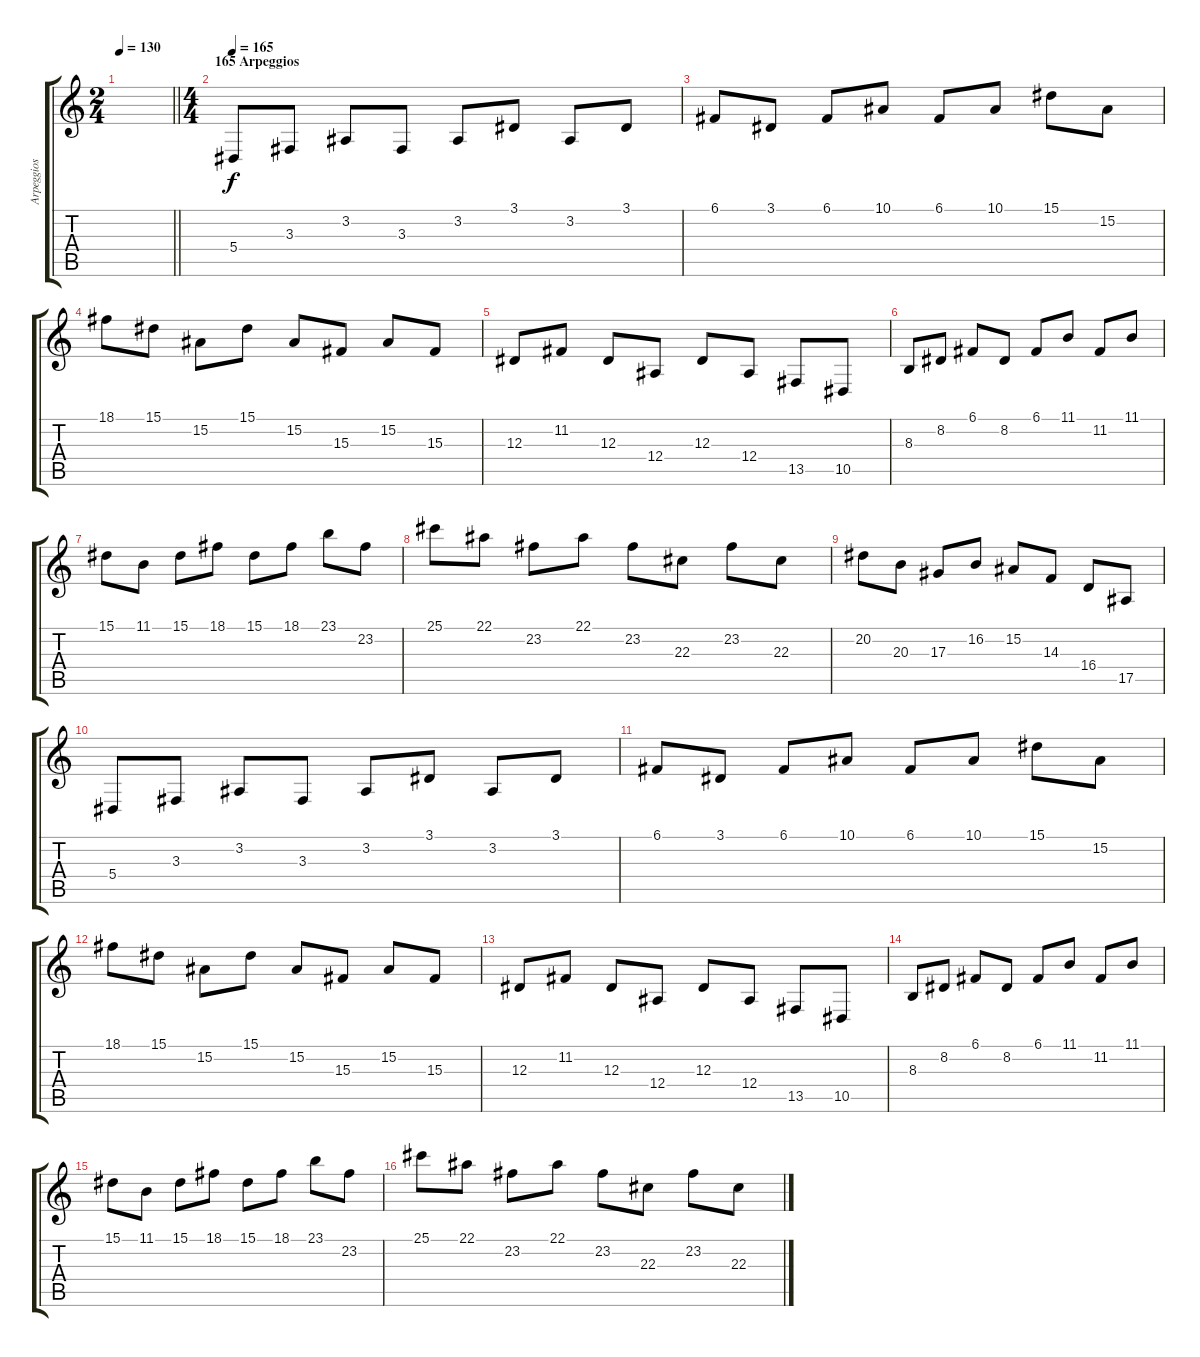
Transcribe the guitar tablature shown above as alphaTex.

\track ("Arpeggios" "Arpeggios") {instrument koto}
\staff {score tabs}
\tuning (C4 G3 Eb3 Bb2 F2 C2) {hide}
\ts (2 4)
\tempo 130
\clef g2
\barLineRight lightlight
\ks c
|
\ts (4 4)
\section ("" "165 Arpeggios")
\tempo 165
5.4.8 3.3.8 3.2.8 3.3.8 3.2.8 3.1.8 3.2.8 3.1.8 |
6.1.8 3.1.8 6.1.8 10.1.8 6.1.8 10.1.8 15.1.8 15.2.8 |
18.1.8 15.1.8 15.2.8 15.1.8 15.2.8 15.3.8 15.2.8 15.3.8 |
12.3.8 11.2.8 12.3.8 12.4.8 12.3.8 12.4.8 13.5.8 10.5.8 |
8.3.8 8.2.8 6.1.8 8.2.8 6.1.8 11.1.8 11.2.8 11.1.8 |
15.1.8 11.1.8 15.1.8 18.1.8 15.1.8 18.1.8 23.1.8 23.2.8 |
25.1.8 22.1.8 23.2.8 22.1.8 23.2.8 22.3.8 23.2.8 22.3.8 |
20.2.8 20.3.8 17.3.8 16.2.8 15.2.8 14.3.8 16.4.8 17.5.8 |
5.4.8 3.3.8 3.2.8 3.3.8 3.2.8 3.1.8 3.2.8 3.1.8 |
6.1.8 3.1.8 6.1.8 10.1.8 6.1.8 10.1.8 15.1.8 15.2.8 |
18.1.8 15.1.8 15.2.8 15.1.8 15.2.8 15.3.8 15.2.8 15.3.8 |
12.3.8 11.2.8 12.3.8 12.4.8 12.3.8 12.4.8 13.5.8 10.5.8 |
8.3.8 8.2.8 6.1.8 8.2.8 6.1.8 11.1.8 11.2.8 11.1.8 |
15.1.8 11.1.8 15.1.8 18.1.8 15.1.8 18.1.8 23.1.8 23.2.8 |
25.1.8 22.1.8 23.2.8 22.1.8 23.2.8 22.3.8 23.2.8 22.3.8
